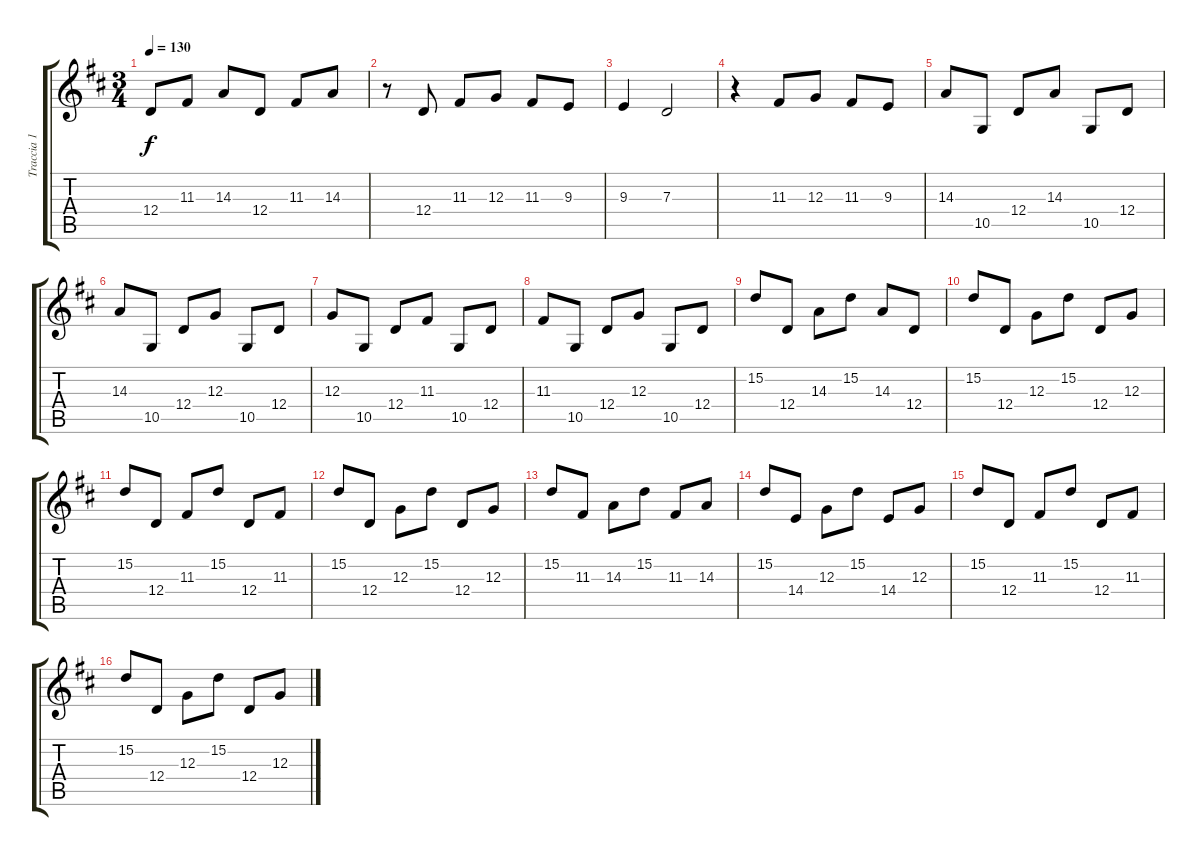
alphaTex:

\track ("Traccia 1" "Traccia 1") {instrument acousticgrandpiano}
\staff {score tabs}
\tuning (E4 B3 G3 D3 A2 E2) {hide}
\ts (3 4)
\tempo 130
\clef g2
\ks d
12.4.8{dy f} 11.3.8 14.3.8 12.4.8 11.3.8 14.3.8 |
r.8 12.4.8 11.3.8 12.3.8 11.3.8 9.3.8 |
9.3.4 7.3.2 |
r.4 11.3.8 12.3.8 11.3.8 9.3.8 |
14.3.8 10.5.8 12.4.8 14.3.8 10.5.8 12.4.8 |
14.3.8 10.5.8 12.4.8 12.3.8 10.5.8 12.4.8 |
12.3.8 10.5.8 12.4.8 11.3.8 10.5.8 12.4.8 |
11.3.8 10.5.8 12.4.8 12.3.8 10.5.8 12.4.8 |
15.2.8 12.4.8 14.3.8 15.2.8 14.3.8 12.4.8 |
15.2.8 12.4.8 12.3.8 15.2.8 12.4.8 12.3.8 |
15.2.8 12.4.8 11.3.8 15.2.8 12.4.8 11.3.8 |
15.2.8 12.4.8 12.3.8 15.2.8 12.4.8 12.3.8 |
15.2.8 11.3.8 14.3.8 15.2.8 11.3.8 14.3.8 |
15.2.8 14.4.8 12.3.8 15.2.8 14.4.8 12.3.8 |
15.2.8 12.4.8 11.3.8 15.2.8 12.4.8 11.3.8 |
15.2.8 12.4.8 12.3.8 15.2.8 12.4.8 12.3.8
